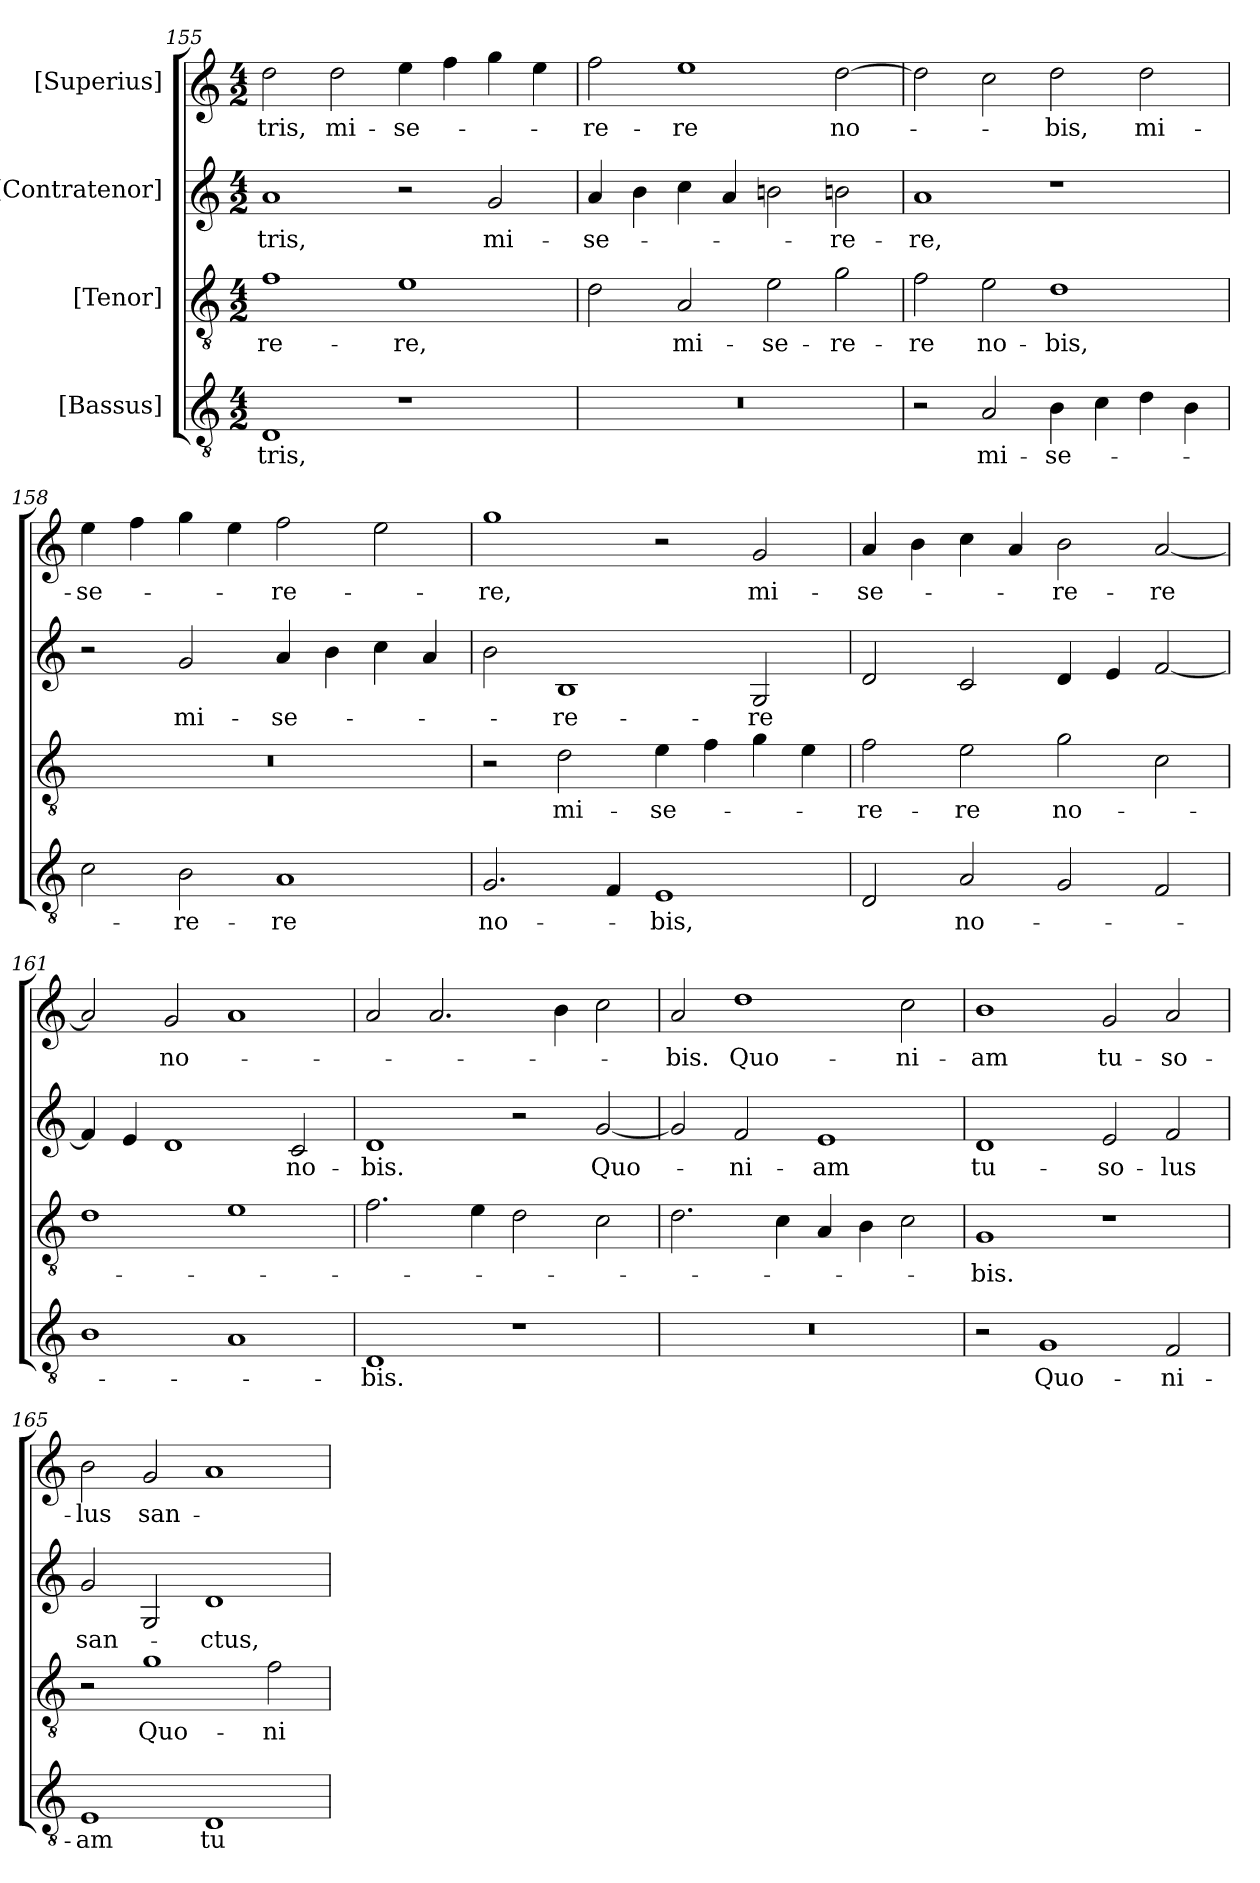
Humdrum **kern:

**kern	**text	**kern	**text	**kern	**text	**kern	**text
*part4	*part4	*part3	*part3	*part2	*part2	*part1	*part1
*staff4	*staff4	*staff3	*staff3	*staff2	*staff2	*staff1	*staff1
*I"[Bassus]	*	*I"[Tenor]	*	*I"[Contratenor]	*	*I"[Superius]	*
*clefGv2	*	*clefGv2	*	*clefG2	*	*clefG2	*
*k[]	*	*k[]	*	*k[]	*	*k[]	*
*M4/2	*	*M4/2	*	*M4/2	*	*M4/2	*
=155	=155	=155	=155	=155	=155	=155	=155
1D/	-tris,	1f\	-re-	1a/	-tris,	2dd\	-tris,
.	.	.	.	.	.	2dd\	mi-
1r	.	1e\	-re,	2r	.	4ee\	-se-
.	.	.	.	.	.	4ff\	.
.	.	.	.	2g/	mi-	4gg\	.
.	.	.	.	.	.	4ee\	.
=156	=156	=156	=156	=156	=156	=156	=156
0r	.	2d\	.	4a/	-se-	2ff\	-re-
.	.	.	.	4b\	.	.	.
.	.	2A/	mi-	4cc\	.	1ee\	-re
.	.	.	.	4a/	.	.	.
.	.	2e\	-se-	2bn\	.	.	.
.	.	2g\	-re-	2bn\	-re-	[2dd\	no-
=157	=157	=157	=157	=157	=157	=157	=157
2r	.	2f\	-re	1a/	-re,	2dd\]	.
2A/	mi-	2e\	no-	.	.	2cc\	.
4B\	-se-	1d\	-bis,	1r	.	2dd\	-bis,
4c\	.	.	.	.	.	.	.
4d\	.	.	.	.	.	2dd\	mi-
4B\	.	.	.	.	.	.	.
=158	=158	=158	=158	=158	=158	=158	=158
2c\	.	0r	.	2r	.	4ee\	-se-
.	.	.	.	.	.	4ff\	.
2B\	-re-	.	.	2g/	mi-	4gg\	.
.	.	.	.	.	.	4ee\	.
1A/	-re	.	.	4a/	-se-	2ff\	-re-
.	.	.	.	4b\	.	.	.
.	.	.	.	4cc\	.	2ee\	.
.	.	.	.	4a/	.	.	.
=159	=159	=159	=159	=159	=159	=159	=159
2.G/	no-	2r	.	2b\	.	1gg\	-re,
.	.	2d\	mi-	1B/	-re-	.	.
4F/	.	.	.	.	.	.	.
1E/	-bis,	4e\	-se-	.	.	2r	.
.	.	4f\	.	.	.	.	.
.	.	4g\	.	2G/	-re	2g/	mi-
.	.	4e\	.	.	.	.	.
=160	=160	=160	=160	=160	=160	=160	=160
2D/	.	2f\	-re-	2d/	.	4a/	-se-
.	.	.	.	.	.	4b\	.
2A/	no-	2e\	-re	2c/	.	4cc\	.
.	.	.	.	.	.	4a/	.
2G/	.	2g\	no-	4d/	.	2b\	-re-
.	.	.	.	4e/	.	.	.
2F/	.	2c\	.	[2f/	.	[2a/	-re
=161	=161	=161	=161	=161	=161	=161	=161
1B\	.	1d\	.	4f/]	.	2a/]	.
.	.	.	.	4e/	.	.	.
.	.	.	.	1d/	.	2g/	no-
1A/	.	1e\	.	.	.	1a/	.
.	.	.	.	2c/	no-	.	.
=162	=162	=162	=162	=162	=162	=162	=162
1D/	-bis.	2.f\	.	1d/	-bis.	2a/	.
.	.	.	.	.	.	2.a/	.
.	.	4e\	.	.	.	.	.
1r	.	2d\	.	2r	.	.	.
.	.	.	.	.	.	4b\	.
.	.	2c\	.	[2g/	Quo-	2cc\	.
=163	=163	=163	=163	=163	=163	=163	=163
0r	.	2.d\	.	2g/]	.	2a/	-bis.
.	.	.	.	2f/	-ni-	1dd\	Quo-
.	.	4c\	.	.	.	.	.
.	.	4A/	.	1e/	-am	.	.
.	.	4B\	.	.	.	.	.
.	.	2c\	.	.	.	2cc\	-ni-
=164	=164	=164	=164	=164	=164	=164	=164
2r	.	1G/	-bis.	1d/	tu-	1b\	-am
1G/	Quo-	.	.	.	.	.	.
.	.	1r	.	2e/	so-	2g/	tu-
2F/	-ni-	.	.	2f/	-lus	2a/	so-
=165	=165	=165	=165	=165	=165	=165	=165
1E/	-am	2r	.	2g/	san-	2b\	-lus
.	.	1g\	Quo-	2G/	.	2g/	san-
1D/	tu-	.	.	1d/	-ctus,	1a/	.
.	.	2f\	-ni-	.	.	.	.
=	=	=	=	=	=	=	=
*-	*-	*-	*-	*-	*-	*-	*-
